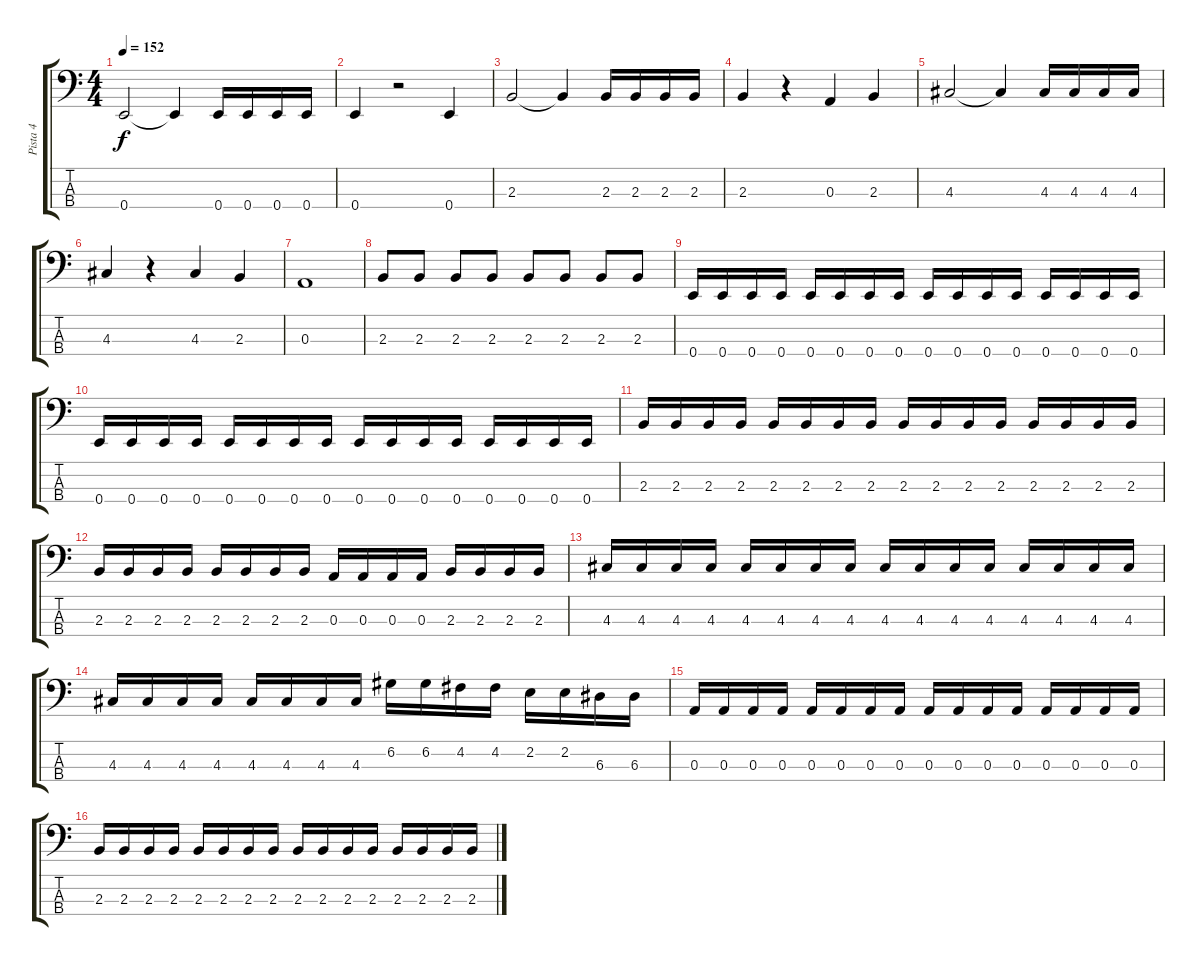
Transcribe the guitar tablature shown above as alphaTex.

\track ("Pista 4" "Pista 4") {instrument electricbasspick}
\staff {score tabs}
\tuning (G2 D2 A1 E1) {hide}
\ts (4 4)
\tempo 152
\clef f4
\ks c
0.4.2{dy f instrument electricbasspick} 0.4{t}.4 0.4.16 0.4.16 0.4.16 0.4.16 |
0.4.4 r.2 0.4.4 |
2.3.2 2.3{t}.4 2.3.16 2.3.16 2.3.16 2.3.16 |
2.3.4 r.4 0.3.4 2.3.4 |
4.3.2 4.3{t}.4 4.3.16 4.3.16 4.3.16 4.3.16 |
4.3.4 r.4 4.3.4 2.3.4 |
0.3.1 |
2.3.8 2.3.8 2.3.8 2.3.8 2.3.8 2.3.8 2.3.8 2.3.8 |
0.4.16 0.4.16 0.4.16 0.4.16 0.4.16 0.4.16 0.4.16 0.4.16 0.4.16 0.4.16 0.4.16 0.4.16 0.4.16 0.4.16 0.4.16 0.4.16 |
0.4.16 0.4.16 0.4.16 0.4.16 0.4.16 0.4.16 0.4.16 0.4.16 0.4.16 0.4.16 0.4.16 0.4.16 0.4.16 0.4.16 0.4.16 0.4.16 |
2.3.16 2.3.16 2.3.16 2.3.16 2.3.16 2.3.16 2.3.16 2.3.16 2.3.16 2.3.16 2.3.16 2.3.16 2.3.16 2.3.16 2.3.16 2.3.16 |
2.3.16 2.3.16 2.3.16 2.3.16 2.3.16 2.3.16 2.3.16 2.3.16 0.3.16 0.3.16 0.3.16 0.3.16 2.3.16 2.3.16 2.3.16 2.3.16 |
4.3.16 4.3.16 4.3.16 4.3.16 4.3.16 4.3.16 4.3.16 4.3.16 4.3.16 4.3.16 4.3.16 4.3.16 4.3.16 4.3.16 4.3.16 4.3.16 |
4.3.16 4.3.16 4.3.16 4.3.16 4.3.16 4.3.16 4.3.16 4.3.16 6.2.16 6.2.16 4.2.16 4.2.16 2.2.16 2.2.16 6.3.16 6.3.16 |
0.3.16 0.3.16 0.3.16 0.3.16 0.3.16 0.3.16 0.3.16 0.3.16 0.3.16 0.3.16 0.3.16 0.3.16 0.3.16 0.3.16 0.3.16 0.3.16 |
2.3.16 2.3.16 2.3.16 2.3.16 2.3.16 2.3.16 2.3.16 2.3.16 2.3.16 2.3.16 2.3.16 2.3.16 2.3.16 2.3.16 2.3.16 2.3.16
